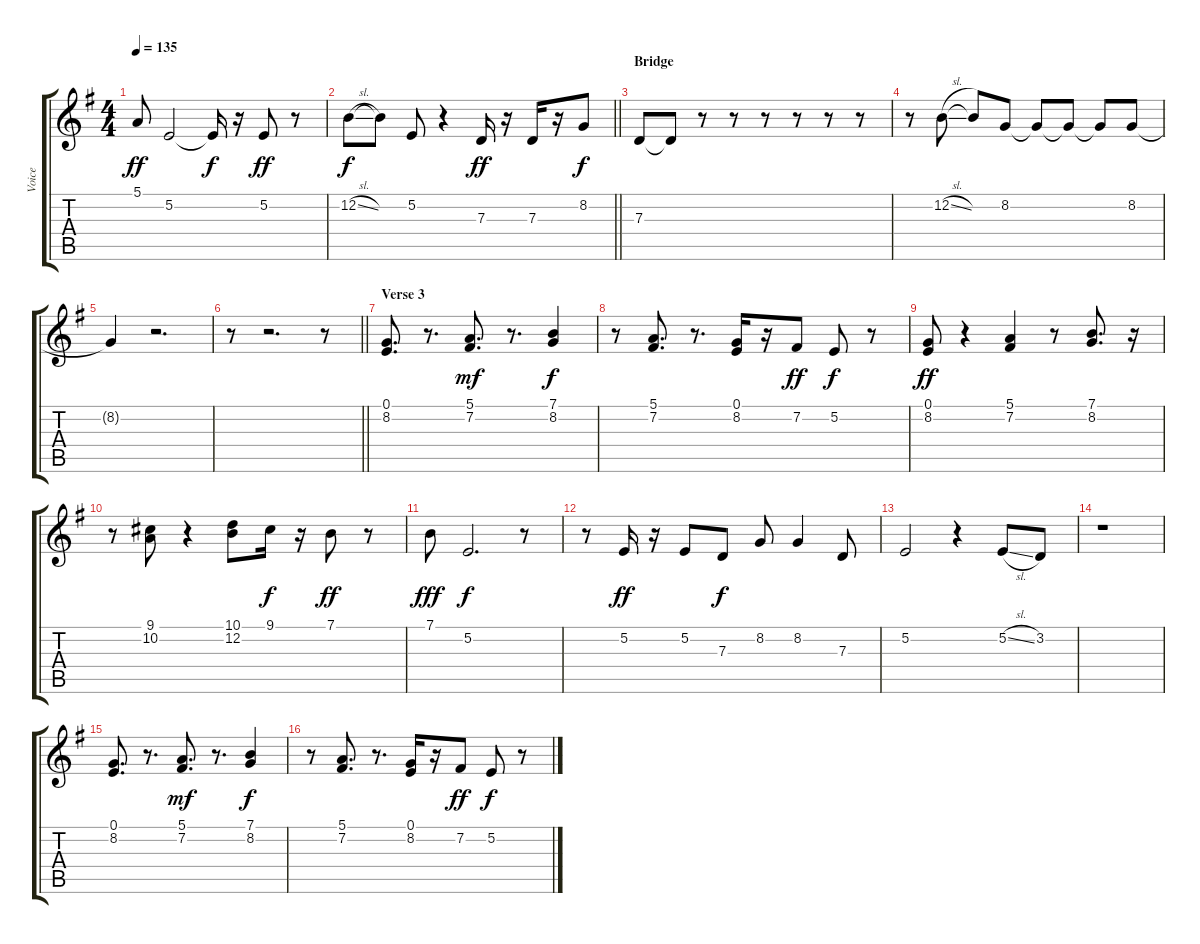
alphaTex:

\track ("Voice" "Voice") {instrument flute}
\staff {score tabs}
\tuning (E4 B3 G3 D3 A2 E2) {hide}
\ts (4 4)
\tempo 135
\clef g2
\ks g
5.1.8{dy ff} 5.2.2 5.2{t}.16{dy f} r.16 5.2.8{dy ff} r.8 |
\barLineRight lightlight
12.2{sl}.8{dy f} 12.2{t}.8 5.2.8 r.4 7.3.16{dy ff} r.16 7.3.16 r.16 8.2.8{dy f} |
\section ("" "Bridge")
7.3.8 7.3{t}.8 r.8 r.8 r.8 r.8 r.8 r.8 |
r.8 12.2{sl}.8 12.2{t}.8 8.2.8 8.2{t}.8 8.2{t}.8 8.2{t}.8 8.2.8 |
8.2{t}.4 r.2{d} |
\barLineRight lightlight
r.8 r.2{d} r.8 |
\section ("" "Verse 3")
(0.1 8.2).8{d} r.8{d} (5.1 7.2).8{d dy mf} r.8{d} (7.1 8.2).4{dy f} |
r.8 (5.1 7.2).8{d} r.8{d} (0.1 8.2).16 r.16 7.2.8{dy ff} 5.2.8{dy f} r.8 |
(0.1 8.2).8{dy ff} r.4 (5.1 7.2).4 r.8 (7.1 8.2).8{d} r.16 |
r.8 (9.1 10.2).8 r.4 (10.1 12.2).8 9.1.16{dy f} r.16 7.1.8{dy ff} r.8 |
7.1.8{dy fff} 5.2.2{d dy f} r.8 |
r.8 5.2.16{dy ff} r.16 5.2.8 7.3.8{dy f} 8.2.8 8.2.4 7.3.8 |
5.2.2 r.4 5.2{sl}.8 3.2.8 |
r.1 |
(0.1 8.2).8{d} r.8{d} (5.1 7.2).8{d dy mf} r.8{d} (7.1 8.2).4{dy f} |
r.8 (5.1 7.2).8{d} r.8{d} (0.1 8.2).16 r.16 7.2.8{dy ff} 5.2.8{dy f} r.8
